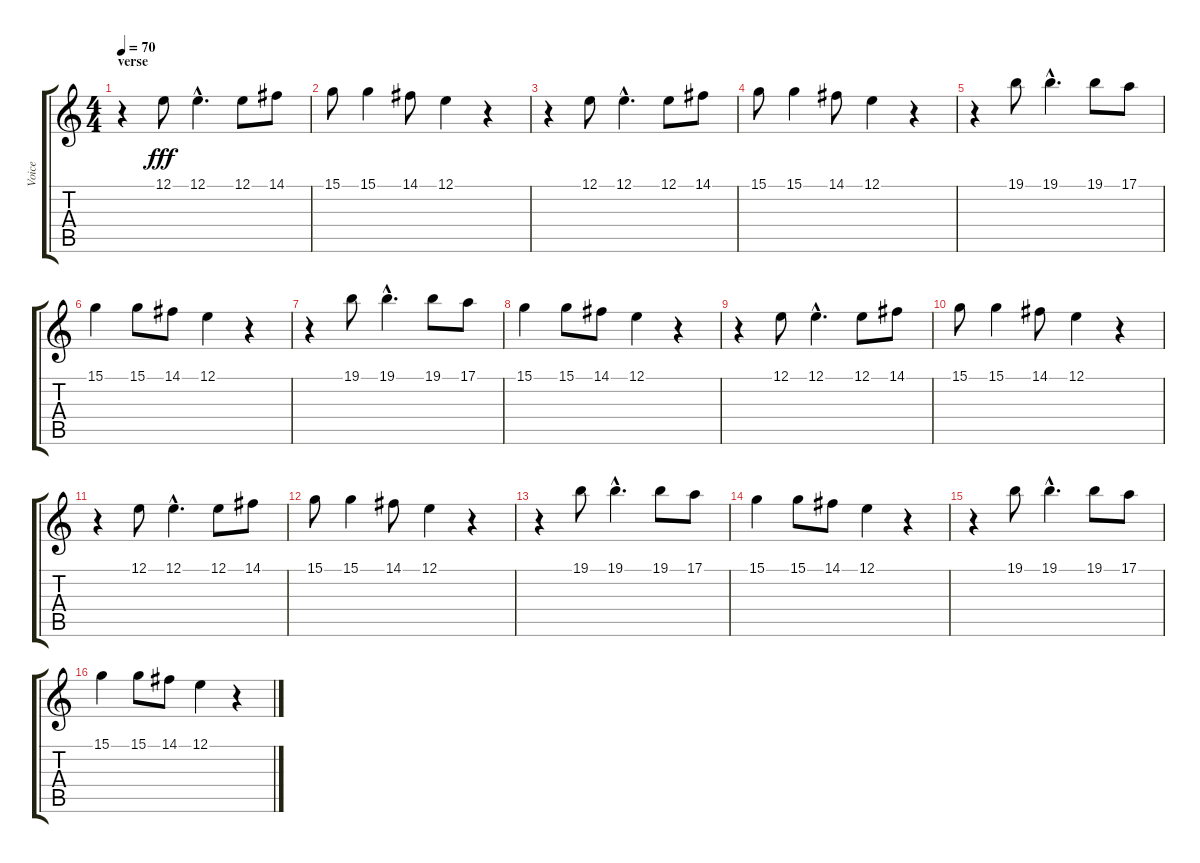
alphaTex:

\track ("Voice" "Voice") {instrument choiraahs}
\staff {score tabs}
\tuning (E4 B3 G3 D3 A2 E2) {hide}
\ts (4 4)
\section ("" "verse")
\tempo 70
\clef g2
\ks c
r.4{dy fff} 12.1.8 12.1{hac}.4{d} 12.1.8 14.1.8 |
15.1.8 15.1.4 14.1.8 12.1.4 r.4 |
r.4 12.1.8 12.1{hac}.4{d} 12.1.8 14.1.8 |
15.1.8 15.1.4 14.1.8 12.1.4 r.4 |
r.4 19.1.8 19.1{hac}.4{d} 19.1.8 17.1.8 |
15.1.4 15.1.8 14.1.8 12.1.4 r.4 |
r.4 19.1.8 19.1{hac}.4{d} 19.1.8 17.1.8 |
15.1.4 15.1.8 14.1.8 12.1.4 r.4 |
r.4 12.1.8 12.1{hac}.4{d} 12.1.8 14.1.8 |
15.1.8 15.1.4 14.1.8 12.1.4 r.4 |
r.4 12.1.8 12.1{hac}.4{d} 12.1.8 14.1.8 |
15.1.8 15.1.4 14.1.8 12.1.4 r.4 |
r.4 19.1.8 19.1{hac}.4{d} 19.1.8 17.1.8 |
15.1.4 15.1.8 14.1.8 12.1.4 r.4 |
r.4 19.1.8 19.1{hac}.4{d} 19.1.8 17.1.8 |
15.1.4 15.1.8 14.1.8 12.1.4 r.4
